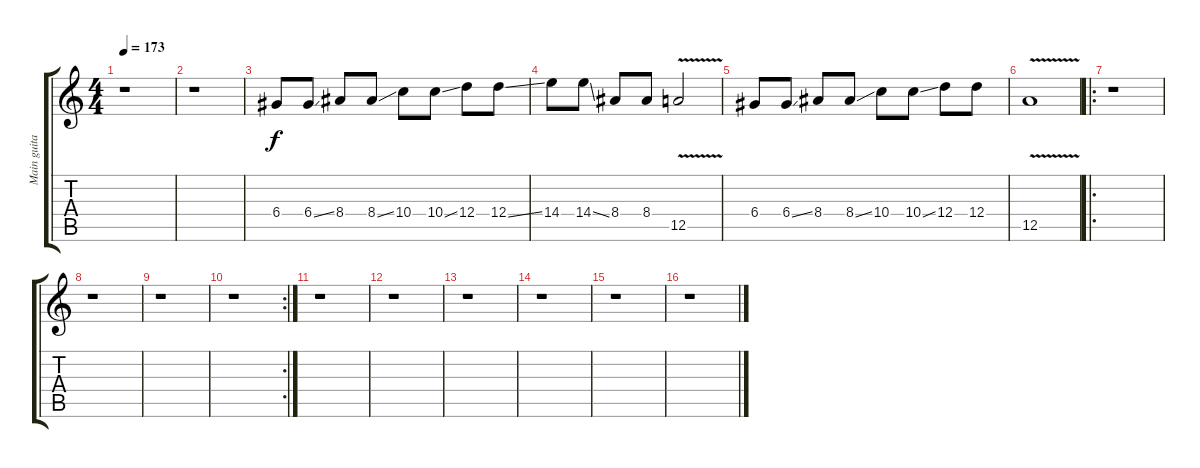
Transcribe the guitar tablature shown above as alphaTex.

\track ("Main guitar" "Main guita") {instrument distortionguitar}
\staff {score tabs}
\tuning (E4 B3 G3 D3 A2 E2) {hide}
\ts (4 4)
\tempo 173
\clef g2
\ks c
r.1{dy f} |
r.1 |
6.4.8 6.4{ss}.8 8.4.8 8.4{ss}.8 10.4.8 10.4{ss}.8 12.4.8 12.4{ss}.8 |
14.4.8 14.4{ss}.8 8.4.8 8.4.8 12.5{v}.2 |
6.4.8 6.4{ss}.8 8.4.8 8.4{ss}.8 10.4.8 10.4{ss}.8 12.4.8 12.4.8 |
12.5{v}.1 |
\ro
r.1 |
r.1 |
r.1 |
\rc 2
r.1 |
r.1 |
r.1 |
r.1 |
r.1 |
r.1 |
r.1
